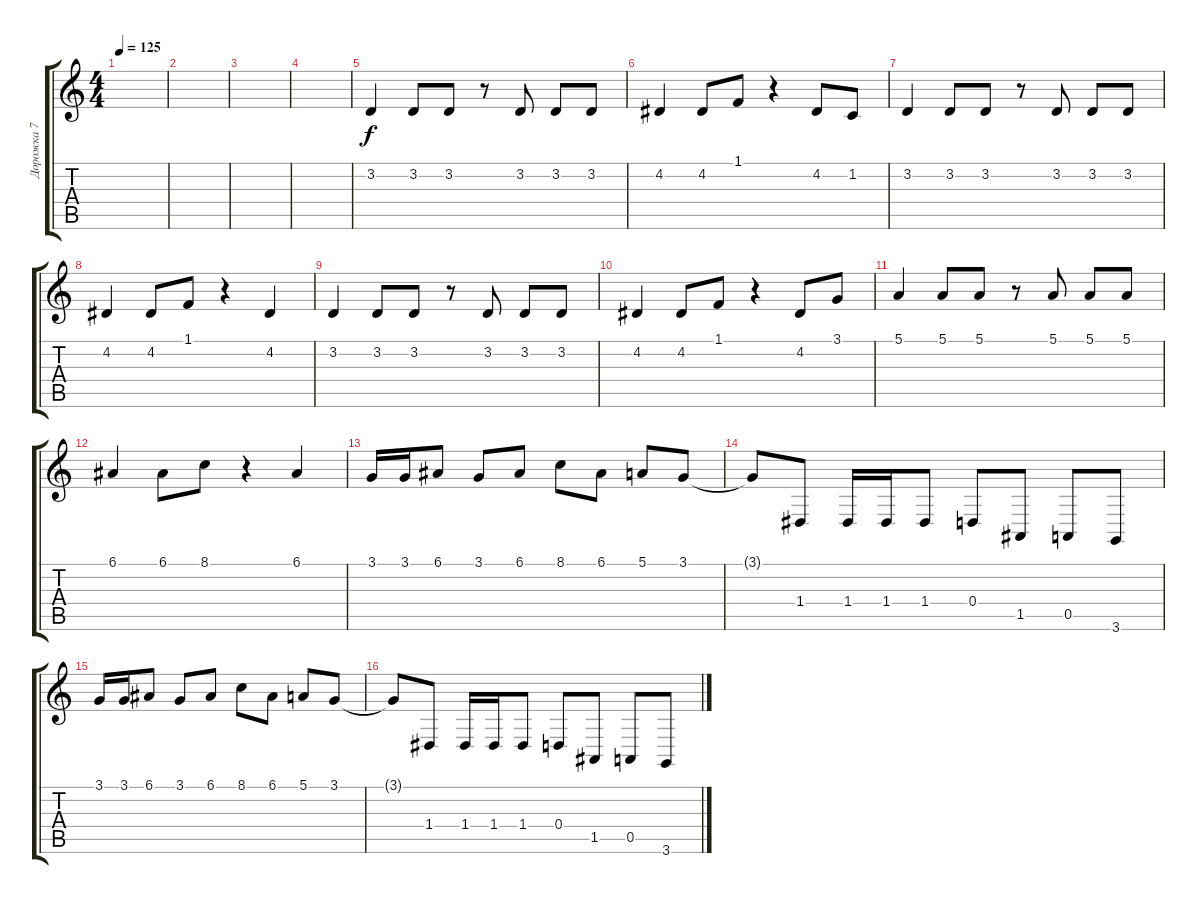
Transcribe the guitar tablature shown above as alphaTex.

\track ("Дорожка 7" "Дорожка 7") {instrument honkytonkpiano}
\staff {score tabs}
\tuning (E4 B3 G3 D3 A2 E2) {hide}
\ts (4 4)
\tempo 125
\clef g2
\ks c
|
|
|
|
3.2.4 3.2.8 3.2.8 r.8 3.2.8 3.2.8 3.2.8 |
4.2.4 4.2.8 1.1.8 r.4 4.2.8 1.2.8 |
3.2.4 3.2.8 3.2.8 r.8 3.2.8 3.2.8 3.2.8 |
4.2.4 4.2.8 1.1.8 r.4 4.2.4 |
3.2.4 3.2.8 3.2.8 r.8 3.2.8 3.2.8 3.2.8 |
4.2.4 4.2.8 1.1.8 r.4 4.2.8 3.1.8 |
5.1.4 5.1.8 5.1.8 r.8 5.1.8 5.1.8 5.1.8 |
6.1.4 6.1.8 8.1.8 r.4 6.1.4 |
3.1.16 3.1.16 6.1.8 3.1.8 6.1.8 8.1.8 6.1.8 5.1.8 3.1.8 |
3.1{t}.8 1.4.8 1.4.16 1.4.16 1.4.8 0.4.8 1.5.8 0.5.8 3.6.8 |
3.1.16 3.1.16 6.1.8 3.1.8 6.1.8 8.1.8 6.1.8 5.1.8 3.1.8 |
3.1{t}.8 1.4.8 1.4.16 1.4.16 1.4.8 0.4.8 1.5.8 0.5.8 3.6.8
